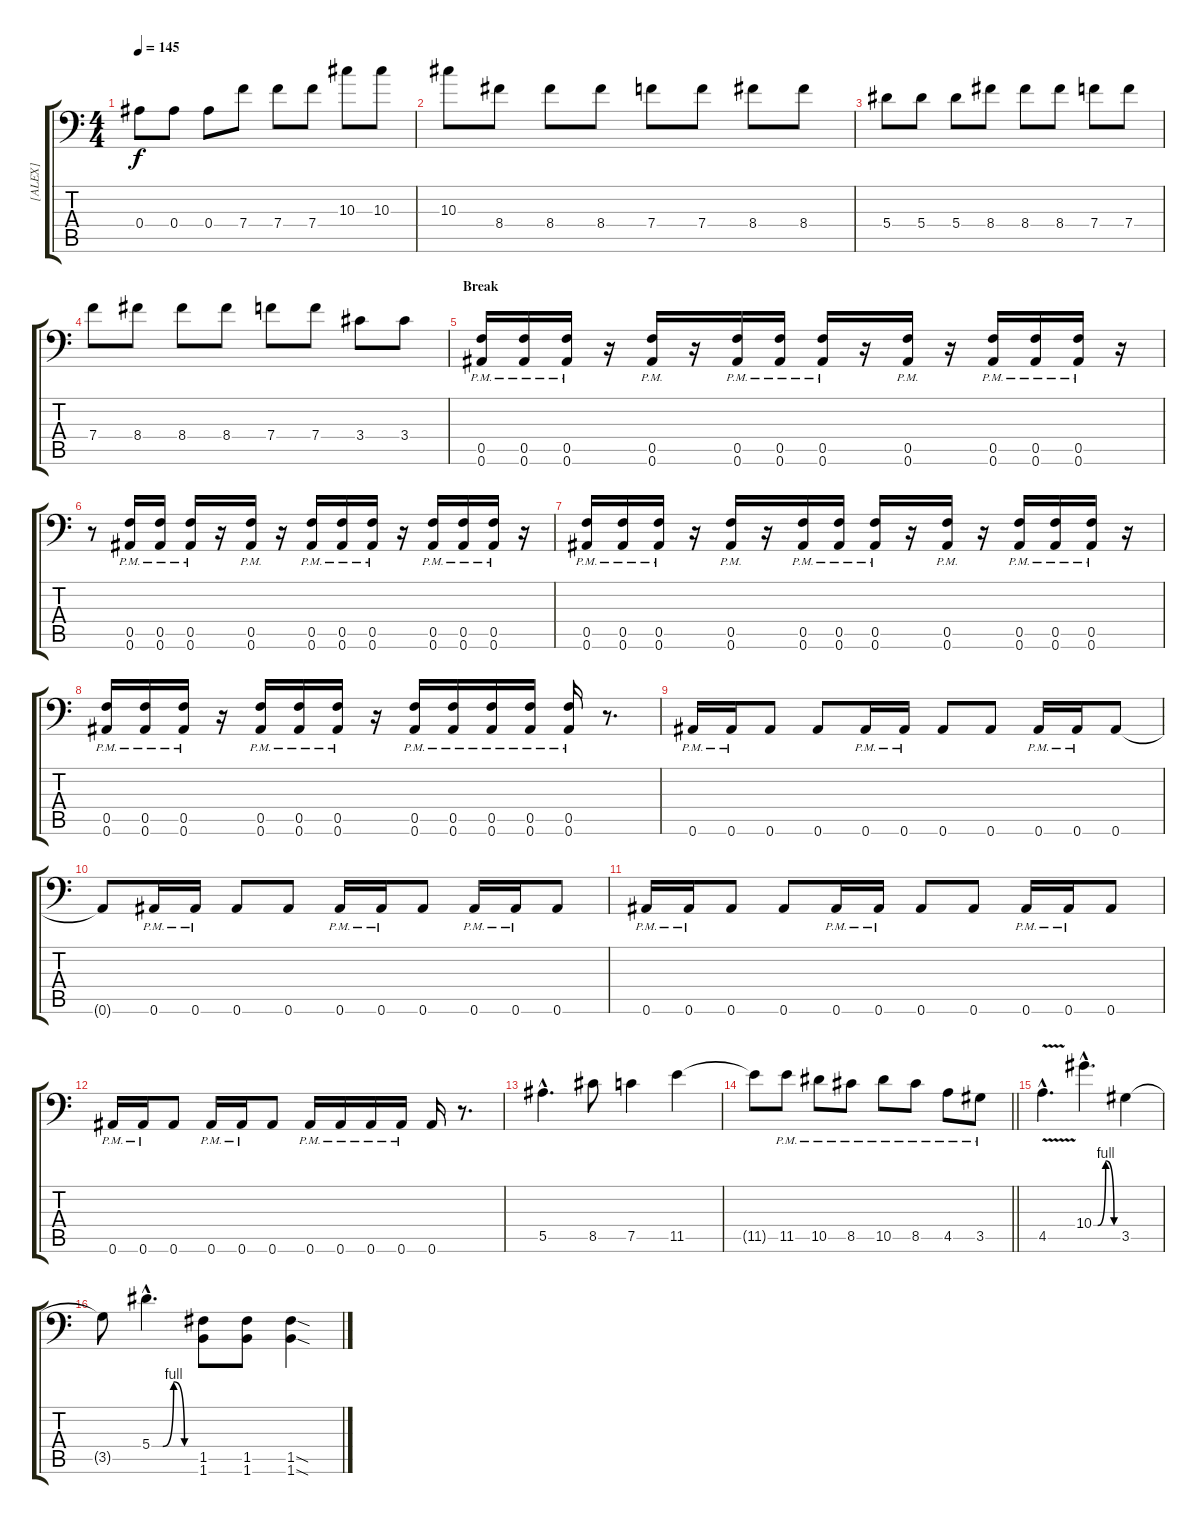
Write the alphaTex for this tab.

\track ("[ALEX]" "[ALEX]") {instrument distortionguitar}
\staff {score tabs}
\tuning (C4 G3 Eb3 Bb2 F2 Bb1) {hide}
\ts (4 4)
\tempo 145
\clef f4
\ks c
0.4.8{dy f} 0.4.8 0.4.8 7.4.8 7.4.8 7.4.8 10.3.8 10.3.8 |
10.3.8 8.4.8 8.4.8 8.4.8 7.4.8 7.4.8 8.4.8 8.4.8 |
5.4.8 5.4.8 5.4.8 8.4.8 8.4.8 8.4.8 7.4.8 7.4.8 |
7.4.8 8.4.8 8.4.8 8.4.8 7.4.8 7.4.8 3.4.8 3.4.8 |
\section ("" "Break")
(0.5{pm} 0.6{pm}).16 (0.5{pm} 0.6{pm}).16 (0.5{pm} 0.6{pm}).16 r.16 (0.5{pm} 0.6{pm}).16 r.16 (0.5{pm} 0.6{pm}).16 (0.5{pm} 0.6{pm}).16 (0.5{pm} 0.6{pm}).16 r.16 (0.5{pm} 0.6{pm}).16 r.16 (0.5{pm} 0.6{pm}).16 (0.5{pm} 0.6{pm}).16 (0.5{pm} 0.6{pm}).16 r.16 |
r.8 (0.5{pm} 0.6{pm}).16 (0.5{pm} 0.6{pm}).16 (0.5{pm} 0.6{pm}).16 r.16 (0.5{pm} 0.6{pm}).16 r.16 (0.5{pm} 0.6{pm}).16 (0.5{pm} 0.6{pm}).16 (0.5{pm} 0.6{pm}).16 r.16 (0.5{pm} 0.6{pm}).16 (0.5{pm} 0.6{pm}).16 (0.5{pm} 0.6{pm}).16 r.16 |
(0.5{pm} 0.6{pm}).16 (0.5{pm} 0.6{pm}).16 (0.5{pm} 0.6{pm}).16 r.16 (0.5{pm} 0.6{pm}).16 r.16 (0.5{pm} 0.6{pm}).16 (0.5{pm} 0.6{pm}).16 (0.5{pm} 0.6{pm}).16 r.16 (0.5{pm} 0.6{pm}).16 r.16 (0.5{pm} 0.6{pm}).16 (0.5{pm} 0.6{pm}).16 (0.5{pm} 0.6{pm}).16 r.16 |
(0.5{pm} 0.6{pm}).16 (0.5{pm} 0.6{pm}).16 (0.5{pm} 0.6{pm}).16 r.16 (0.5{pm} 0.6{pm}).16 (0.5{pm} 0.6{pm}).16 (0.5{pm} 0.6{pm}).16 r.16 (0.5{pm} 0.6{pm}).16 (0.5{pm} 0.6{pm}).16 (0.5{pm} 0.6{pm}).16 (0.5{pm} 0.6{pm}).16 (0.5{pm} 0.6{pm}).16 r.8{d} |
0.6{pm}.16 0.6{pm}.16 0.6.8 0.6.8 0.6{pm}.16 0.6{pm}.16 0.6.8 0.6.8 0.6{pm}.16 0.6{pm}.16 0.6.8 |
0.6{t}.8 0.6{pm}.16 0.6{pm}.16 0.6.8 0.6.8 0.6{pm}.16 0.6{pm}.16 0.6.8 0.6{pm}.16 0.6{pm}.16 0.6.8 |
0.6{pm}.16 0.6{pm}.16 0.6.8 0.6.8 0.6{pm}.16 0.6{pm}.16 0.6.8 0.6.8 0.6{pm}.16 0.6{pm}.16 0.6.8 |
0.6{pm}.16 0.6{pm}.16 0.6.8 0.6{pm}.16 0.6{pm}.16 0.6.8 0.6{pm}.16 0.6{pm}.16 0.6{pm}.16 0.6{pm}.16 0.6.16 r.8{d} |
5.5{hac}.4{d} 8.5.8 7.5.4 11.5.4 |
\barLineRight lightlight
11.5{t}.8 11.5{pm}.8 10.5{pm}.8 8.5{pm}.8 10.5{pm}.8 8.5{pm}.8 4.5{pm}.8 3.5{pm}.8 |
4.5{v hac}.4{d} 10.4{be (custom 0 0 10 0 30 4 51 0 60 0) hac}.4{d} 3.5.4 |
3.5{t}.8 5.4{be (custom 0 0 15 0 30 4 45 0 60 0) hac}.4{d} (1.5 1.6).8 (1.5 1.6).8 (1.5{sod} 1.6{sod}).4
